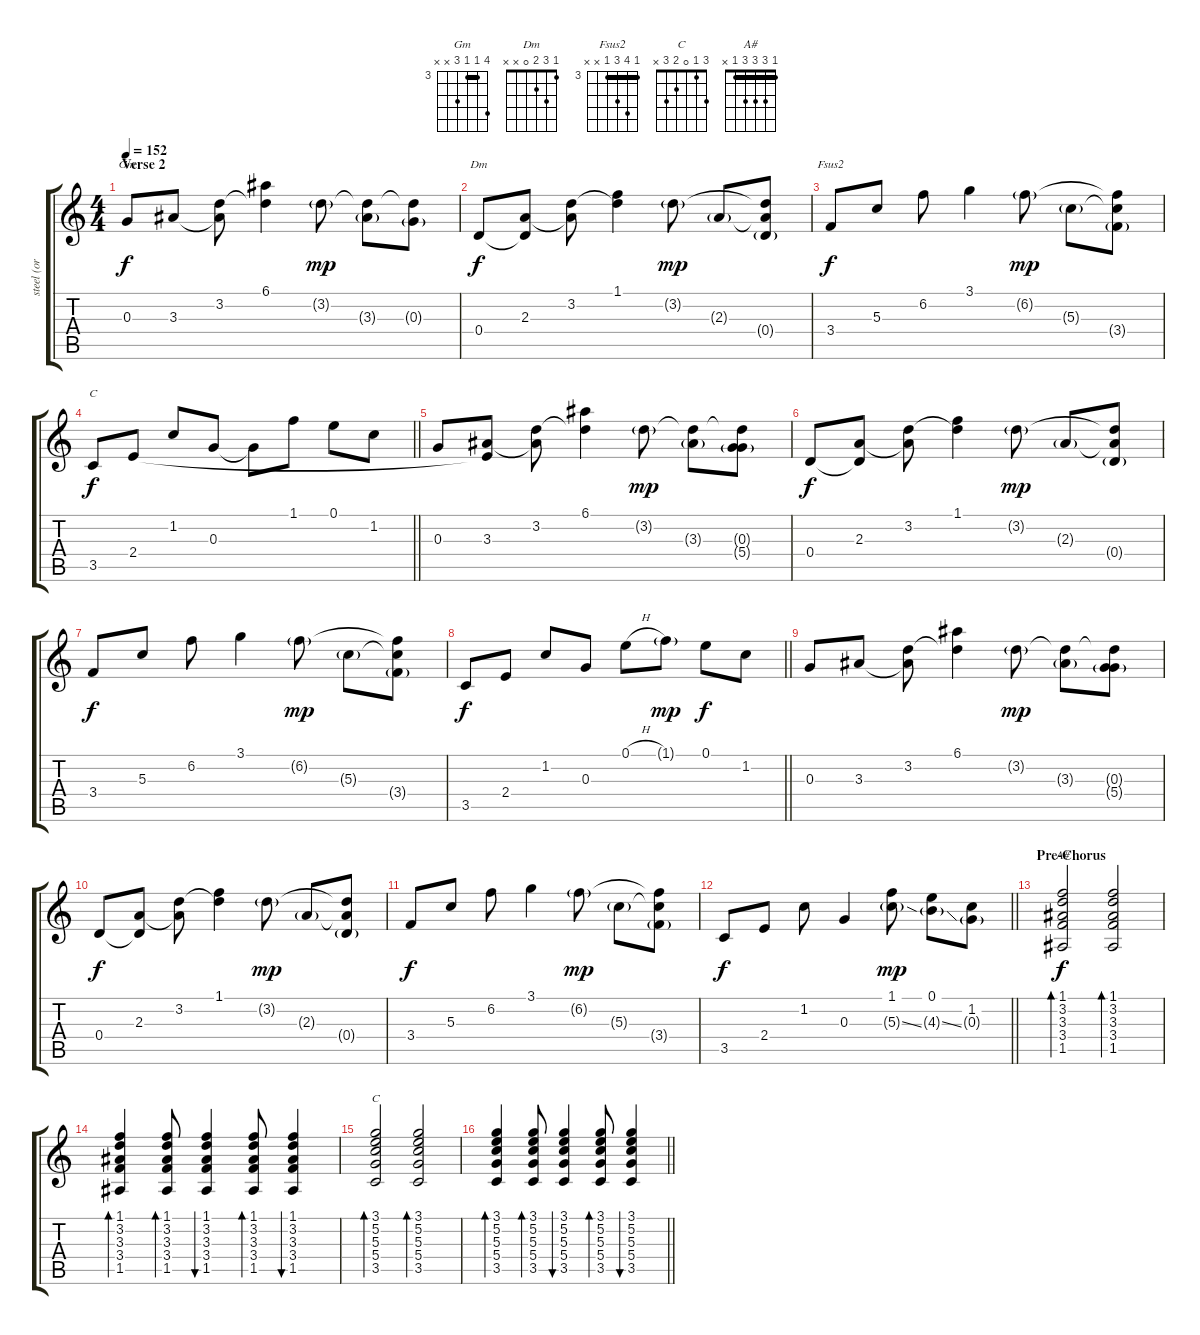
\track ("steel (or clean)" "steel (or ") {instrument acousticguitarsteel}
\staff {score tabs}
\tuning (E4 B3 G3 D3 A2 E2) {hide}
\chord ("Gm" 6 3 3 5 x x) {firstfret 3 barre 3}
\chord ("Dm" 1 3 2 0 x x)
\chord ("Fsus2" 3 6 5 3 x x) {firstfret 3 barre 3}
\chord ("C" 0 1 0 2 3 x)
\chord ("A#" 1 3 3 3 1 x) {barre 1}
\chord ("C" 3 1 0 2 3 x)
\ts (4 4)
\section ("" "Verse 2")
\tempo 152
\clef g2
\ks c
0.3.8{ch "Gm" dy f volume 12} 3.3.8 (3.2 3.3{t}).8 (6.1 3.2{t}).4 3.2{g}.8{dy mp} (3.2{t} 3.3{g}).8 (3.2{t} 0.3{g}).8 |
0.4.8{ch "Dm" dy f} (2.3 0.4{t}).8 (3.2 2.3{t}).8 (1.1 3.2{t}).4 3.2{g}.8{dy mp} 2.3{g}.8 (3.2{t} 2.3{t} 0.4{g}).8 |
3.4.8{ch "Fsus2" dy f} 5.3.8 6.2.8 3.1.4 6.2{g}.8{dy mp} 5.3{g}.8 (6.2{t} 5.3{t} 3.4{g}).8 |
\barLineRight lightlight
3.5.8{ch "C" dy f} 2.4.8 1.2.8 0.3.8 0.3{t}.8 1.1.8 0.1.8 1.2.8 |
0.3.8 (3.3 2.4{t}).8 (3.2 3.3{t}).8 (6.1 3.2{t}).4 3.2{g}.8{dy mp} (3.2{t} 3.3{g}).8 (3.2{t} 0.3{g} 5.4{g}).8 |
0.4.8{dy f} (2.3 0.4{t}).8 (3.2 2.3{t}).8 (1.1 3.2{t}).4 3.2{g}.8{dy mp} 2.3{g}.8 (3.2{t} 2.3{t} 0.4{g}).8 |
3.4.8{dy f} 5.3.8 6.2.8 3.1.4 6.2{g}.8{dy mp} 5.3{g}.8 (6.2{t} 5.3{t} 3.4{g}).8 |
\barLineRight lightlight
3.5.8{dy f} 2.4.8 1.2.8 0.3.8 0.1{h}.8 1.1{g}.8{dy mp} 0.1.8{dy f} 1.2.8 |
0.3.8 3.3.8 (3.2 3.3{t}).8 (6.1 3.2{t}).4 3.2{g}.8{dy mp} (3.2{t} 3.3{g}).8 (3.2{t} 0.3{g} 5.4{g}).8 |
0.4.8{dy f} (2.3 0.4{t}).8 (3.2 2.3{t}).8 (1.1 3.2{t}).4 3.2{g}.8{dy mp} 2.3{g}.8 (3.2{t} 2.3{t} 0.4{g}).8 |
3.4.8{dy f} 5.3.8 6.2.8 3.1.4 6.2{g}.8{dy mp} 5.3{g}.8 (6.2{t} 5.3{t} 3.4{g}).8 |
\barLineRight lightlight
3.5.8{dy f} 2.4.8 1.2.8 0.3.4 (1.1 5.3{ss g}).8{dy mp} (0.1 4.3{ss g}).8 (1.2 0.3{g}).8 |
\section ("" "Pre-Chorus")
(1.1 3.2 3.3 3.4 1.5).2{bd 120 ch "A#" dy f volume 9} (1.1 3.2 3.3 3.4 1.5).2{bd 60} |
(1.1 3.2 3.3 3.4 1.5).4{bd 60} (1.1 3.2 3.3 3.4 1.5).8{bd 60} (1.1 3.2 3.3 3.4 1.5).4{bu 60} (1.1 3.2 3.3 3.4 1.5).8{bd 60} (1.1 3.2 3.3 3.4 1.5).4{bu 60} |
(3.1 5.2 5.3 5.4 3.5).2{bd 60 ch "C"} (3.1 5.2 5.3 5.4 3.5).2{bd 60} |
\barLineRight lightlight
(3.1 5.2 5.3 5.4 3.5).4{bd 60} (3.1 5.2 5.3 5.4 3.5).8{bd 60} (3.1 5.2 5.3 5.4 3.5).4{bu 60} (3.1 5.2 5.3 5.4 3.5).8{bd 60} (3.1 5.2 5.3 5.4 3.5).4{bu 60}
